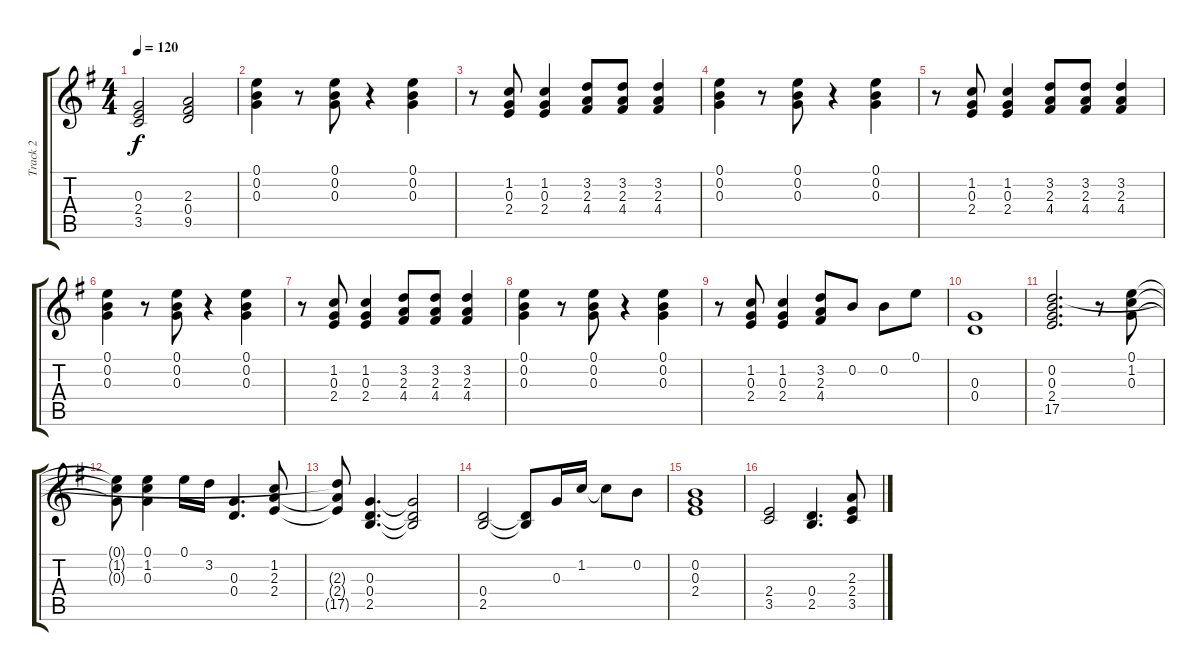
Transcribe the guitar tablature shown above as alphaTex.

\track ("Track 2" "Track 2") {instrument acousticguitarsteel}
\staff {score tabs}
\tuning (E4 B3 G3 D3 A2 E2) {hide}
\ts (4 4)
\tempo 120
\clef g2
\ks g
(0.3 2.4 3.5).2{dy f} (2.3 0.4 9.5).2 |
(0.1 0.2 0.3).4 r.8 (0.1 0.2 0.3).8 r.4 (0.1 0.2 0.3).4 |
r.8 (1.2 0.3 2.4).8 (1.2 0.3 2.4).4 (3.2 2.3 4.4).8 (3.2 2.3 4.4).8 (3.2 2.3 4.4).4 |
(0.1 0.2 0.3).4 r.8 (0.1 0.2 0.3).8 r.4 (0.1 0.2 0.3).4 |
r.8 (1.2 0.3 2.4).8 (1.2 0.3 2.4).4 (3.2 2.3 4.4).8 (3.2 2.3 4.4).8 (3.2 2.3 4.4).4 |
(0.1 0.2 0.3).4 r.8 (0.1 0.2 0.3).8 r.4 (0.1 0.2 0.3).4 |
r.8 (1.2 0.3 2.4).8 (1.2 0.3 2.4).4 (3.2 2.3 4.4).8 (3.2 2.3 4.4).8 (3.2 2.3 4.4).4 |
(0.1 0.2 0.3).4 r.8 (0.1 0.2 0.3).8 r.4 (0.1 0.2 0.3).4 |
r.8 (1.2 0.3 2.4).8 (1.2 0.3 2.4).4 (3.2 2.3 4.4).8 0.2.8 0.2.8 0.1.8 |
(0.3 0.4).1 |
(0.2 0.3 2.4 17.5).2{d} r.8 (0.1 1.2 0.3).8 |
(0.1{t} 1.2{t} 0.3{t}).8 (0.1 1.2 0.3).4 0.1.16 3.2.16 (0.3 0.4).4{d} (1.2 2.3 2.4).8 |
(2.3{t} 2.4{t} 17.5{t}).8 (0.3 0.4 2.5).4{d} (0.3{t} 0.4{t} 2.5{t}).2 |
(0.4 2.5).2 (0.4{t} 2.5{t}).8 0.3.16 1.2.16 1.2{t}.8 0.2.8 |
(0.2 0.3 2.4).1 |
(2.4 3.5).2 (0.4 2.5).4{d} (2.3 2.4 3.5).8
